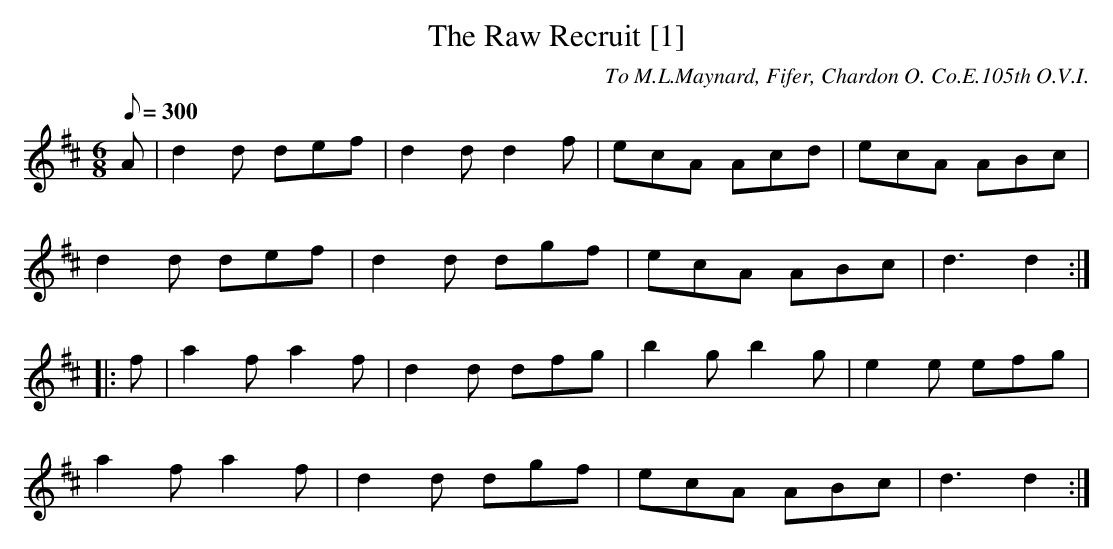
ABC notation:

X:1
T:The Raw Recruit [1]
C:To M.L.Maynard, Fifer, Chardon O. Co.E.105th O.V.I.
M:6/8
L:1/8
Q:1/8=300
K:D t=8
A | d2d def | d2d d2f | ecA Acd | ecA ABc |
d2d def | d2d dgf | ecA ABc | d3 d2 :|
|: f | a2f a2f | d2d dfg | b2g b2g | e2e efg |
a2f a2f | d2d dgf | ecA ABc | d3 d2 :|]
